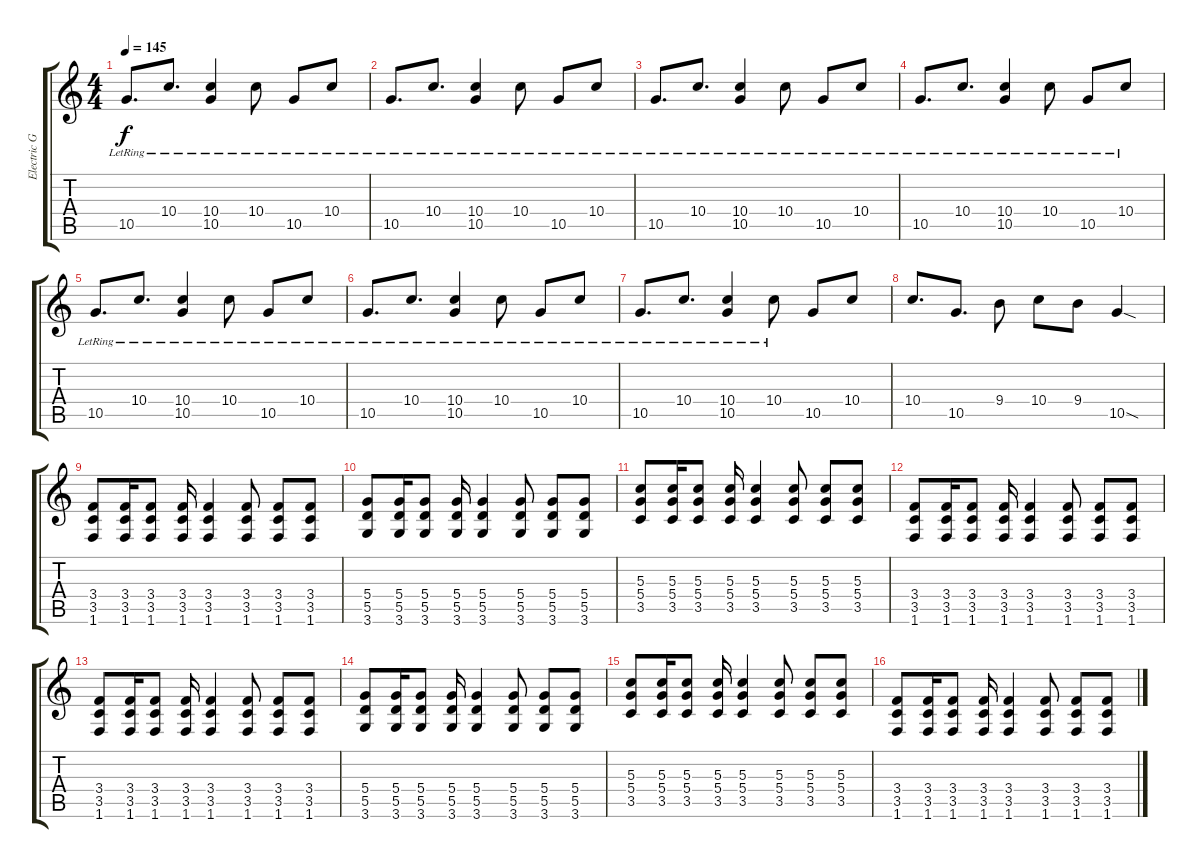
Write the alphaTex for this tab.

\track ("Electric Guitar" "Electric G") {instrument distortionguitar}
\staff {score tabs}
\tuning (E4 B3 G3 D3 A2 E2) {hide}
\ts (4 4)
\tempo 145
\clef g2
\ks c
10.5{lr}.8{d dy f} 10.4{lr}.8{d} (10.4{lr} 10.5{lr}).4 10.4{lr}.8 10.5{lr}.8 10.4{lr}.8 |
10.5{lr}.8{d} 10.4{lr}.8{d} (10.4{lr} 10.5{lr}).4 10.4{lr}.8 10.5{lr}.8 10.4{lr}.8 |
10.5{lr}.8{d} 10.4{lr}.8{d} (10.4{lr} 10.5{lr}).4 10.4{lr}.8 10.5{lr}.8 10.4{lr}.8 |
10.5{lr}.8{d} 10.4{lr}.8{d} (10.4{lr} 10.5{lr}).4 10.4{lr}.8 10.5{lr}.8 10.4{lr}.8 |
10.5{lr}.8{d} 10.4{lr}.8{d} (10.4{lr} 10.5{lr}).4 10.4{lr}.8 10.5{lr}.8 10.4{lr}.8 |
10.5{lr}.8{d} 10.4{lr}.8{d} (10.4{lr} 10.5{lr}).4 10.4{lr}.8 10.5{lr}.8 10.4{lr}.8 |
10.5{lr}.8{d} 10.4{lr}.8{d} (10.4{lr} 10.5{lr}).4 10.4{lr}.8 10.5.8 10.4.8 |
10.4.8{d} 10.5.8{d} 9.4.8 10.4.8 9.4.8 10.5{sod}.4 |
(3.4 3.5 1.6).8 (3.4 3.5 1.6).16 (3.4 3.5 1.6).8 (3.4 3.5 1.6).16 (3.4 3.5 1.6).4 (3.4 3.5 1.6).8 (3.4 3.5 1.6).8 (3.4 3.5 1.6).8 |
(5.4 5.5 3.6).8 (5.4 5.5 3.6).16 (5.4 5.5 3.6).8 (5.4 5.5 3.6).16 (5.4 5.5 3.6).4 (5.4 5.5 3.6).8 (5.4 5.5 3.6).8 (5.4 5.5 3.6).8 |
(5.3 5.4 3.5).8 (5.3 5.4 3.5).16 (5.3 5.4 3.5).8 (5.3 5.4 3.5).16 (5.3 5.4 3.5).4 (5.3 5.4 3.5).8 (5.3 5.4 3.5).8 (5.3 5.4 3.5).8 |
(3.4 3.5 1.6).8 (3.4 3.5 1.6).16 (3.4 3.5 1.6).8 (3.4 3.5 1.6).16 (3.4 3.5 1.6).4 (3.4 3.5 1.6).8 (3.4 3.5 1.6).8 (3.4 3.5 1.6).8 |
(3.4 3.5 1.6).8 (3.4 3.5 1.6).16 (3.4 3.5 1.6).8 (3.4 3.5 1.6).16 (3.4 3.5 1.6).4 (3.4 3.5 1.6).8 (3.4 3.5 1.6).8 (3.4 3.5 1.6).8 |
(5.4 5.5 3.6).8 (5.4 5.5 3.6).16 (5.4 5.5 3.6).8 (5.4 5.5 3.6).16 (5.4 5.5 3.6).4 (5.4 5.5 3.6).8 (5.4 5.5 3.6).8 (5.4 5.5 3.6).8 |
(5.3 5.4 3.5).8 (5.3 5.4 3.5).16 (5.3 5.4 3.5).8 (5.3 5.4 3.5).16 (5.3 5.4 3.5).4 (5.3 5.4 3.5).8 (5.3 5.4 3.5).8 (5.3 5.4 3.5).8 |
(3.4 3.5 1.6).8 (3.4 3.5 1.6).16 (3.4 3.5 1.6).8 (3.4 3.5 1.6).16 (3.4 3.5 1.6).4 (3.4 3.5 1.6).8 (3.4 3.5 1.6).8 (3.4 3.5 1.6).8
